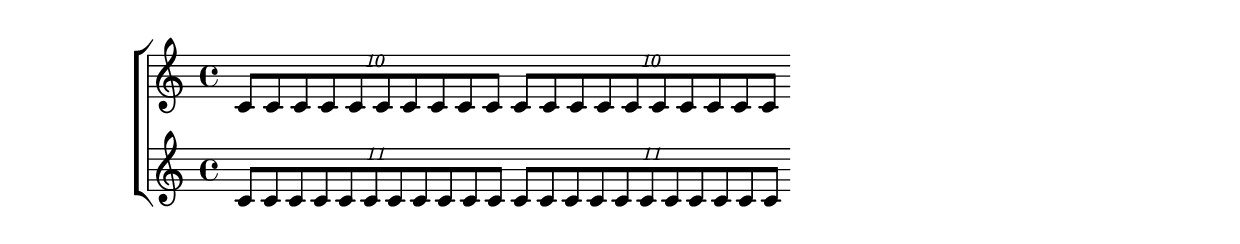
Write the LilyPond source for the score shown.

\version "2.1.28"
\header{
texidoc = "Concurrent tuplets should be equidistant on all staffs.

Note that this only spaces correctly (exactly) when @code{raggedright}
is enabled. For a non-@code{raggedright} case, it still shows a bug: 
uneven spacing. 
"  }



multipart = \notes \relative c'{ 
    \context StaffGroup << 
                \new Staff  \context Voice { 
                   \times 2/10 {  c8[ c c c c c c c c c] } 
                   \times 2/10 {  c[  c c c c c c c c c] } 
		}
                \new Staff  \context Voice { 
                   \times 2/11 {  c8[ c c c c c c c c c c] } 
                   \times 2/11 {  c[  c c c c c c c c c c] } 
                }
            >>
	}
    
\score{
    \notes { 
	\multipart 
    }

%    \paper { raggedright = ##t }

}


